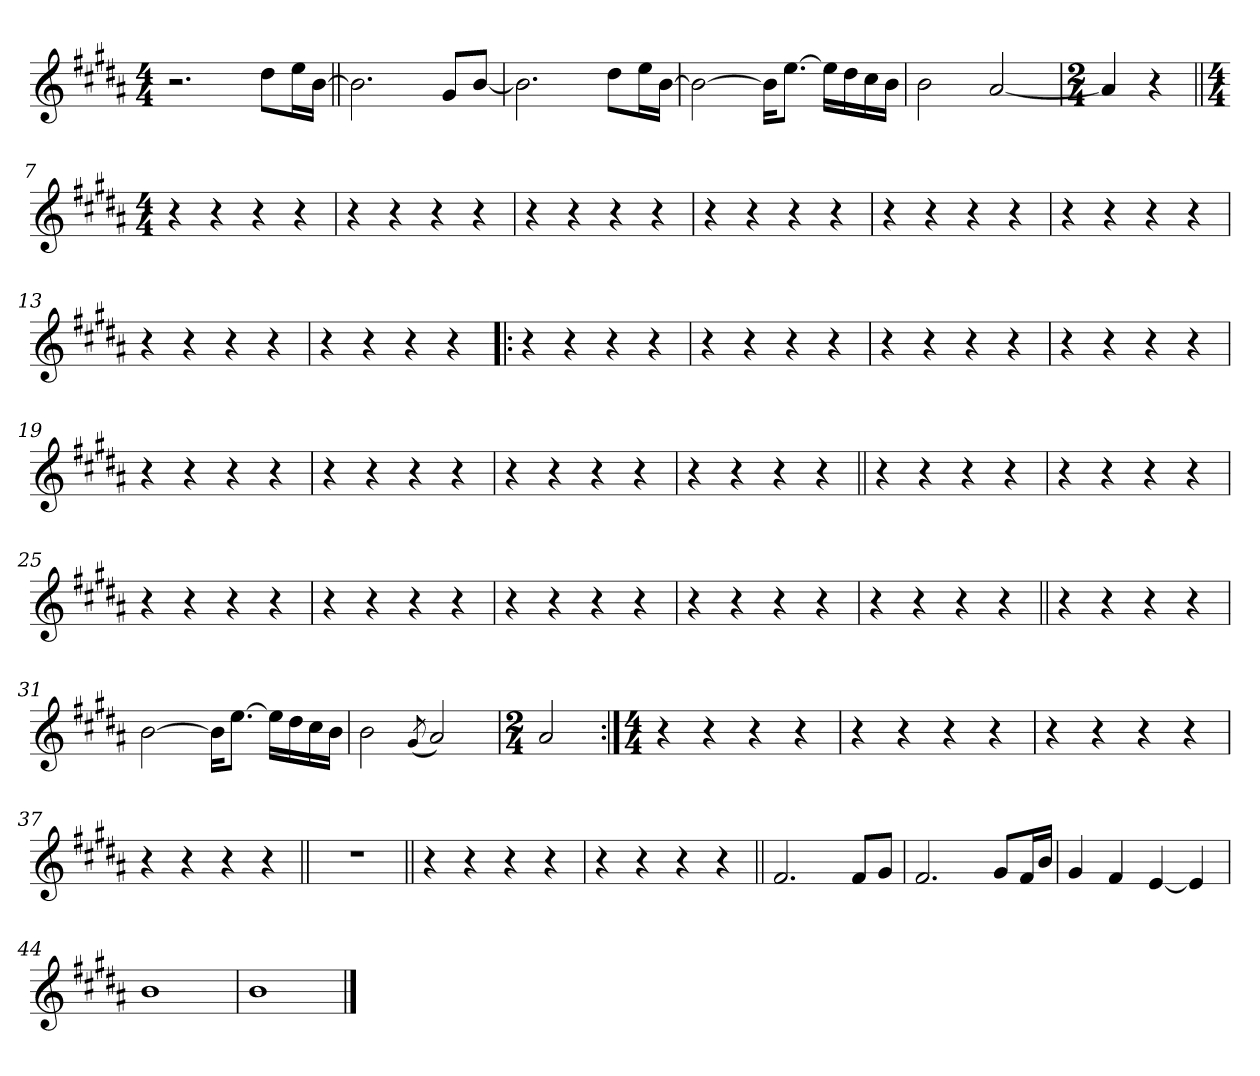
**kern
*part1
*staff1
!!LO:PB:g=z
*clefG2
*k[f#c#g#d#a#]
*B:
*M4/4
*MM68
=1
2.r
8dd#i\L
16eei\L
[>16bi\JJ
=2||
2.bi\]
8g#i/L
[<8bi/J
=3
2.bi\]
8dd#i\L
16eei\L
[>16bi\JJ
=4
2bi\_>
16bi\KL]
[>8.eei\J
16eei\LL]
16dd#i\
16cc#i\
16bi\JJ
=5
2bi\
[<2a#i/
!!LO:LB:g=z
=6
*M2/4
4a#i/]
4r
=7||
*M4/4
4r
4r
4r
4r
=8
4r
4r
4r
4r
=9
4r
4r
4r
4r
=10
4r
4r
4r
4r
!!LO:LB:g=z
=11
4r
4r
4r
4r
=12
4r
4r
4r
4r
=13
4r
4r
4r
4r
=14
4r
4r
4r
4r
=15!|:
4r
4r
4r
4r
!!LO:LB:g=z
=16
4r
4r
4r
4r
=17
4r
4r
4r
4r
=18
4r
4r
4r
4r
=19
4r
4r
4r
4r
=20
4r
4r
4r
4r
!!LO:LB:g=z
=21
4r
4r
4r
4r
=22
4r
4r
4r
4r
=23||
4r
4r
4r
4r
=24
4r
4r
4r
4r
=25
4r
4r
4r
4r
!!LO:LB:g=z
=26
4r
4r
4r
4r
=27
4r
4r
4r
4r
=28
4r
4r
4r
4r
=29
4r
4r
4r
4r
=30||
4r
4r
4r
4r
!!LO:LB:g=z
=31
[>2bi\
16bi\KL]
[>8.eei\J
16eei\LL]
16dd#i\
16cc#i\
16bi\JJ
=32
2bi\
(8qg#i/
2a#i/)
=33
*M2/4
2a#i/
=34:|!
*M4/4
4r
4r
4r
4r
=35
4r
4r
4r
4r
!!LO:LB:g=z
=36
4r
4r
4r
4r
=37
4r
4r
4r
4r
=38||
1r
=39||
4r
4r
4r
4r
=40
4r
4r
4r
4r
!!LO:LB:g=z
=41||
2.f#i/
8f#i/L
8g#i/J
=42
2.f#i/
8g#i/L
16f#i/L
16bi/JJ
=43
4g#i/
4f#i/
[<4ei/
4ei/]
=44
1bi
=45
1bi
==
*-
